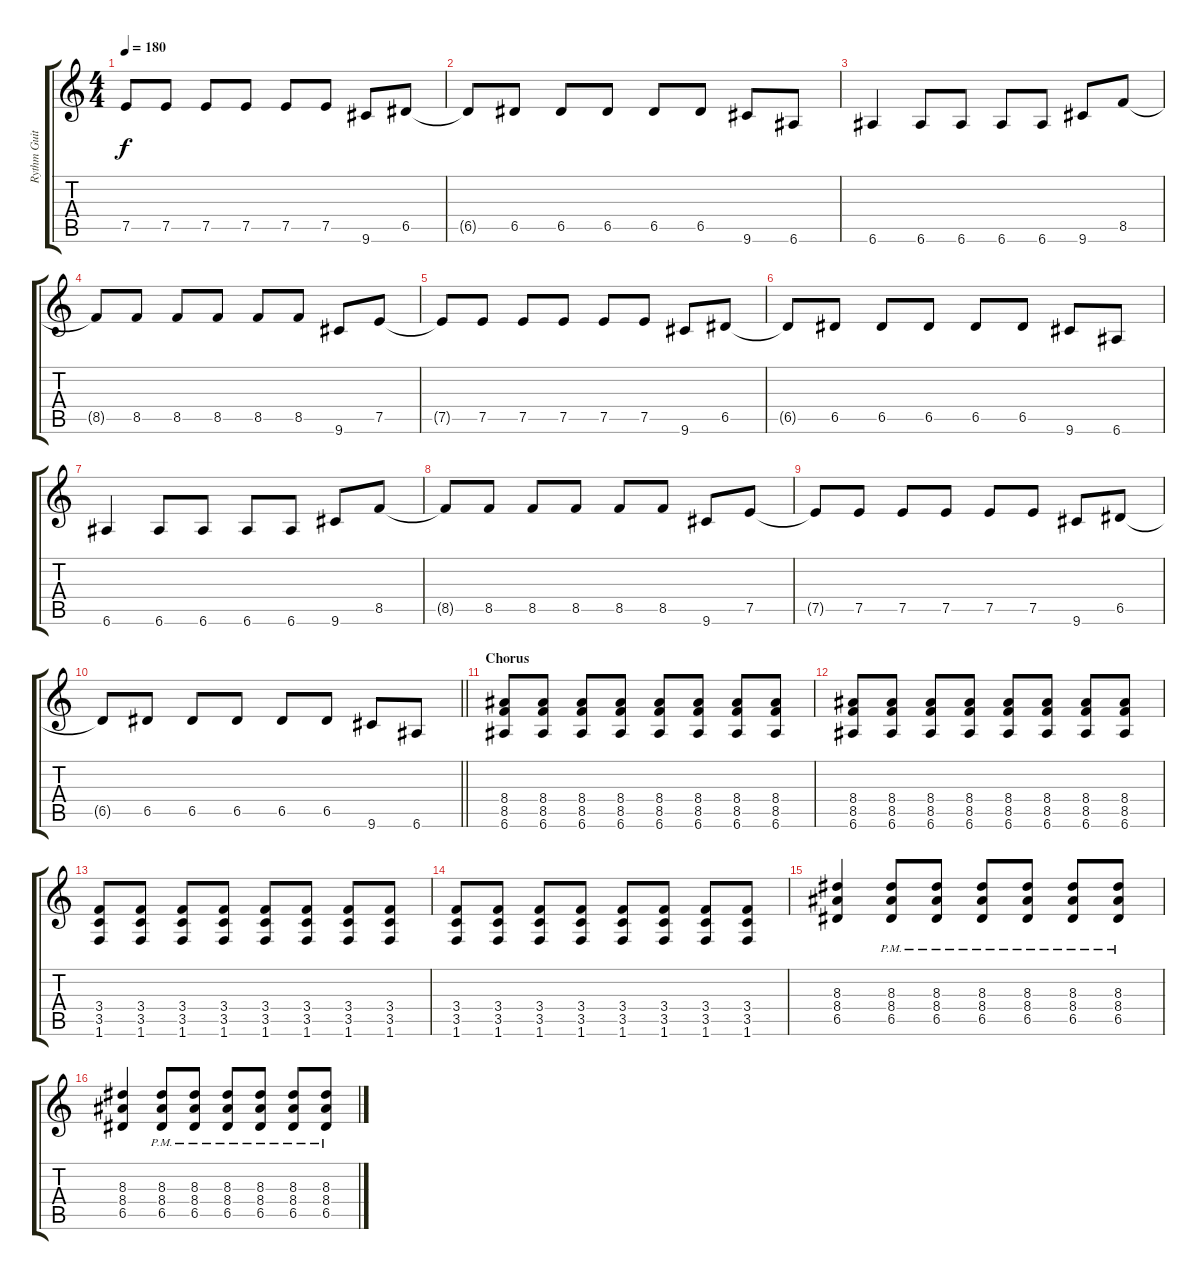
\track ("Rythm Guitar" "Rythm Guit") {instrument distortionguitar}
\staff {score tabs}
\tuning (E4 B3 G3 D3 A2 E2) {hide}
\ts (4 4)
\tempo 180
\clef g2
\ks c
7.5{t}.8{dy f} 7.5.8 7.5.8 7.5.8 7.5.8 7.5.8 9.6.8 6.5.8 |
6.5{t}.8 6.5.8 6.5.8 6.5.8 6.5.8 6.5.8 9.6.8 6.6.8 |
6.6.4 6.6.8 6.6.8 6.6.8 6.6.8 9.6.8 8.5.8 |
8.5{t}.8 8.5.8 8.5.8 8.5.8 8.5.8 8.5.8 9.6.8 7.5.8 |
7.5{t}.8 7.5.8 7.5.8 7.5.8 7.5.8 7.5.8 9.6.8 6.5.8 |
6.5{t}.8 6.5.8 6.5.8 6.5.8 6.5.8 6.5.8 9.6.8 6.6.8 |
6.6.4 6.6.8 6.6.8 6.6.8 6.6.8 9.6.8 8.5.8 |
8.5{t}.8 8.5.8 8.5.8 8.5.8 8.5.8 8.5.8 9.6.8 7.5.8 |
7.5{t}.8 7.5.8 7.5.8 7.5.8 7.5.8 7.5.8 9.6.8 6.5.8 |
\barLineRight lightlight
6.5{t}.8 6.5.8 6.5.8 6.5.8 6.5.8 6.5.8 9.6.8 6.6.8 |
\section ("" "Chorus")
(8.4 8.5 6.6).8 (8.4 8.5 6.6).8 (8.4 8.5 6.6).8 (8.4 8.5 6.6).8 (8.4 8.5 6.6).8 (8.4 8.5 6.6).8 (8.4 8.5 6.6).8 (8.4 8.5 6.6).8 |
(8.4 8.5 6.6).8 (8.4 8.5 6.6).8 (8.4 8.5 6.6).8 (8.4 8.5 6.6).8 (8.4 8.5 6.6).8 (8.4 8.5 6.6).8 (8.4 8.5 6.6).8 (8.4 8.5 6.6).8 |
(3.4 3.5 1.6).8 (3.4 3.5 1.6).8 (3.4 3.5 1.6).8 (3.4 3.5 1.6).8 (3.4 3.5 1.6).8 (3.4 3.5 1.6).8 (3.4 3.5 1.6).8 (3.4 3.5 1.6).8 |
(3.4 3.5 1.6).8 (3.4 3.5 1.6).8 (3.4 3.5 1.6).8 (3.4 3.5 1.6).8 (3.4 3.5 1.6).8 (3.4 3.5 1.6).8 (3.4 3.5 1.6).8 (3.4 3.5 1.6).8 |
(8.3 8.4 6.5).4 (8.3{pm} 8.4{pm} 6.5{pm}).8 (8.3{pm} 8.4{pm} 6.5{pm}).8 (8.3{pm} 8.4{pm} 6.5{pm}).8 (8.3{pm} 8.4{pm} 6.5{pm}).8 (8.3{pm} 8.4{pm} 6.5{pm}).8 (8.3{pm} 8.4{pm} 6.5{pm}).8 |
(8.3 8.4 6.5).4 (8.3{pm} 8.4{pm} 6.5{pm}).8 (8.3{pm} 8.4{pm} 6.5{pm}).8 (8.3{pm} 8.4{pm} 6.5{pm}).8 (8.3{pm} 8.4{pm} 6.5{pm}).8 (8.3{pm} 8.4{pm} 6.5{pm}).8 (8.3{pm} 8.4{pm} 6.5{pm}).8
